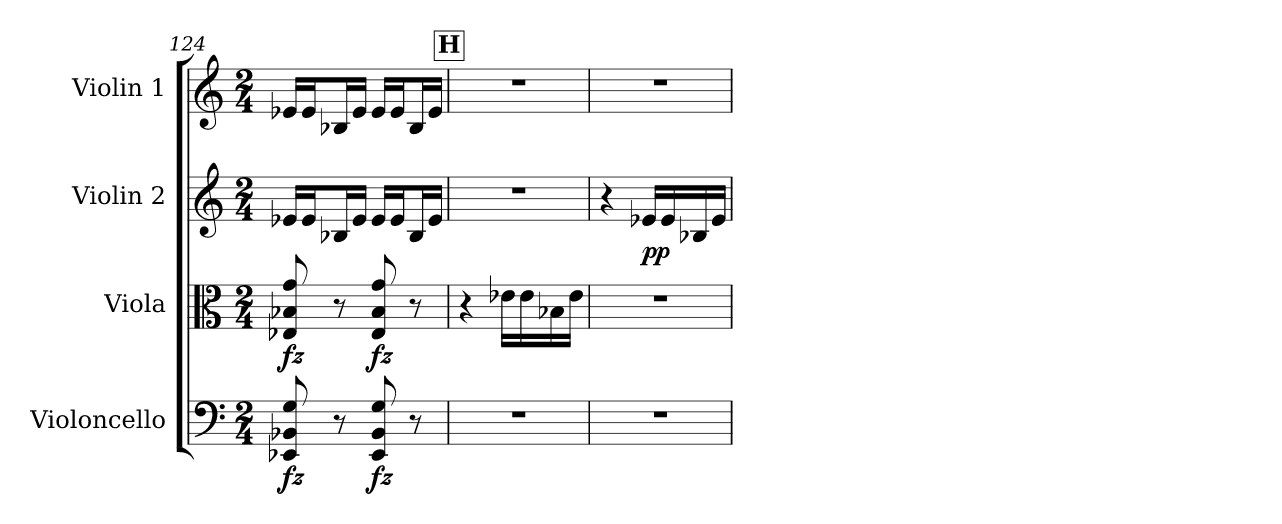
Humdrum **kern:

**kern	**dynam	**kern	**dynam	**kern	**dynam	**kern
*part4	*part4	*part3	*part3	*part2	*part2	*part1
*staff4	*staff4	*staff3	*staff3	*staff2	*staff2	*staff1
*I"Violoncello	*	*I"Viola	*	*I"Violin 2	*	*I"Violin 1
*I'Vc	*	*I'Vla	*	*I'Vln	*	*I'Vln
*clefF4	*	*clefC3	*	*clefG2	*	*clefG2
*k[]	*	*k[]	*	*k[]	*	*k[]
*M2/4	*	*M2/4	*	*M2/4	*	*M2/4
=124	=124	=124	=124	=124	=124	=124
!	!LO:DY:b	!	!LO:DY:b	!	!	!
8EE-X/ 8BB-X/ 8G/	fz	8E-X/ 8B-X/ 8g/	fz	16e-X/LL	.	16e-X/LL
.	.	.	.	16e-/J	.	16e-/J
8r	.	8r	.	16B-X/L	.	16B-X/L
.	.	.	.	16e-/JJ	.	16e-/JJ
!	!LO:DY:b	!	!LO:DY:b	!	!	!
8EE-/ 8BB-/ 8G/	fz	8E-/ 8B-/ 8g/	fz	16e-/LL	.	16e-/LL
.	.	.	.	16e-/J	.	16e-/J
8r	.	8r	.	16B-/L	.	16B-/L
.	.	.	.	16e-/JJ	.	16e-/JJ
!!LO:REH:place=s1:a:B:cj:fs=14:t=H
=125	=125	=125	=125	=125	=125	=125
2r	.	4r	.	2r	.	2r
.	.	16e-X\LL	.	.	.	.
.	.	16e-\	.	.	.	.
.	.	16B-X\	.	.	.	.
.	.	16e-\JJ	.	.	.	.
=126	=126	=126	=126	=126	=126	=126
2r	.	2r	.	4r	.	2r
!	!	!	!	!	!LO:DY:b	!
.	.	.	.	16e-X/LL	pp	.
.	.	.	.	16e-/	.	.
.	.	.	.	16B-X/	.	.
.	.	.	.	16e-/JJ	.	.
=	=	=	=	=	=	=
*-	*-	*-	*-	*-	*-	*-
